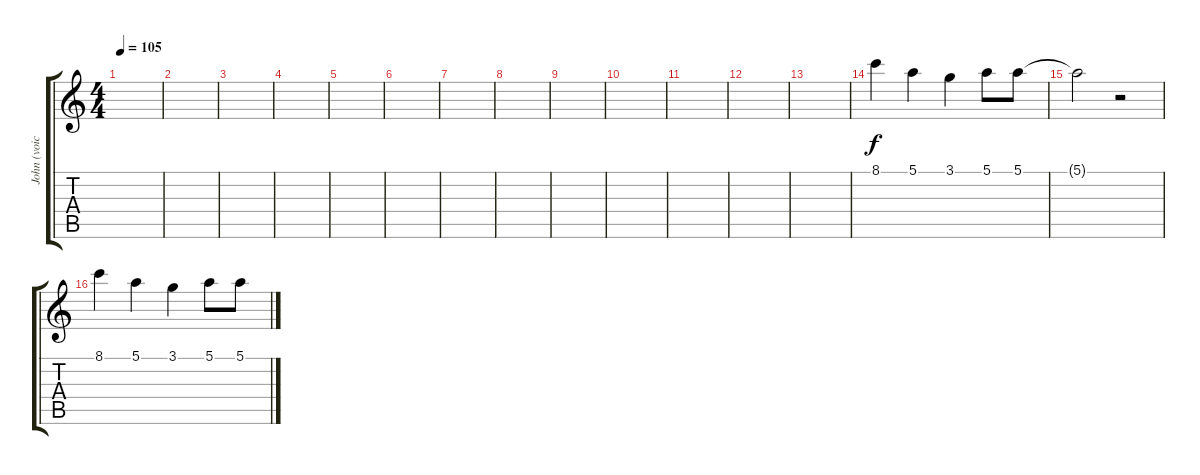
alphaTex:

\track ("John (voice)" "John (voic") {instrument fretlessbass}
\staff {score tabs}
\tuning (E4 B3 G3 D3 A2 E2) {hide}
\ts (4 4)
\tempo 105
\clef g2
\ks c
|
|
|
|
|
|
|
|
|
|
|
|
|
8.1.4 5.1.4 3.1.4 5.1.8 5.1.8 |
5.1{t}.2 r.2 |
8.1.4 5.1.4 3.1.4 5.1.8 5.1.8
